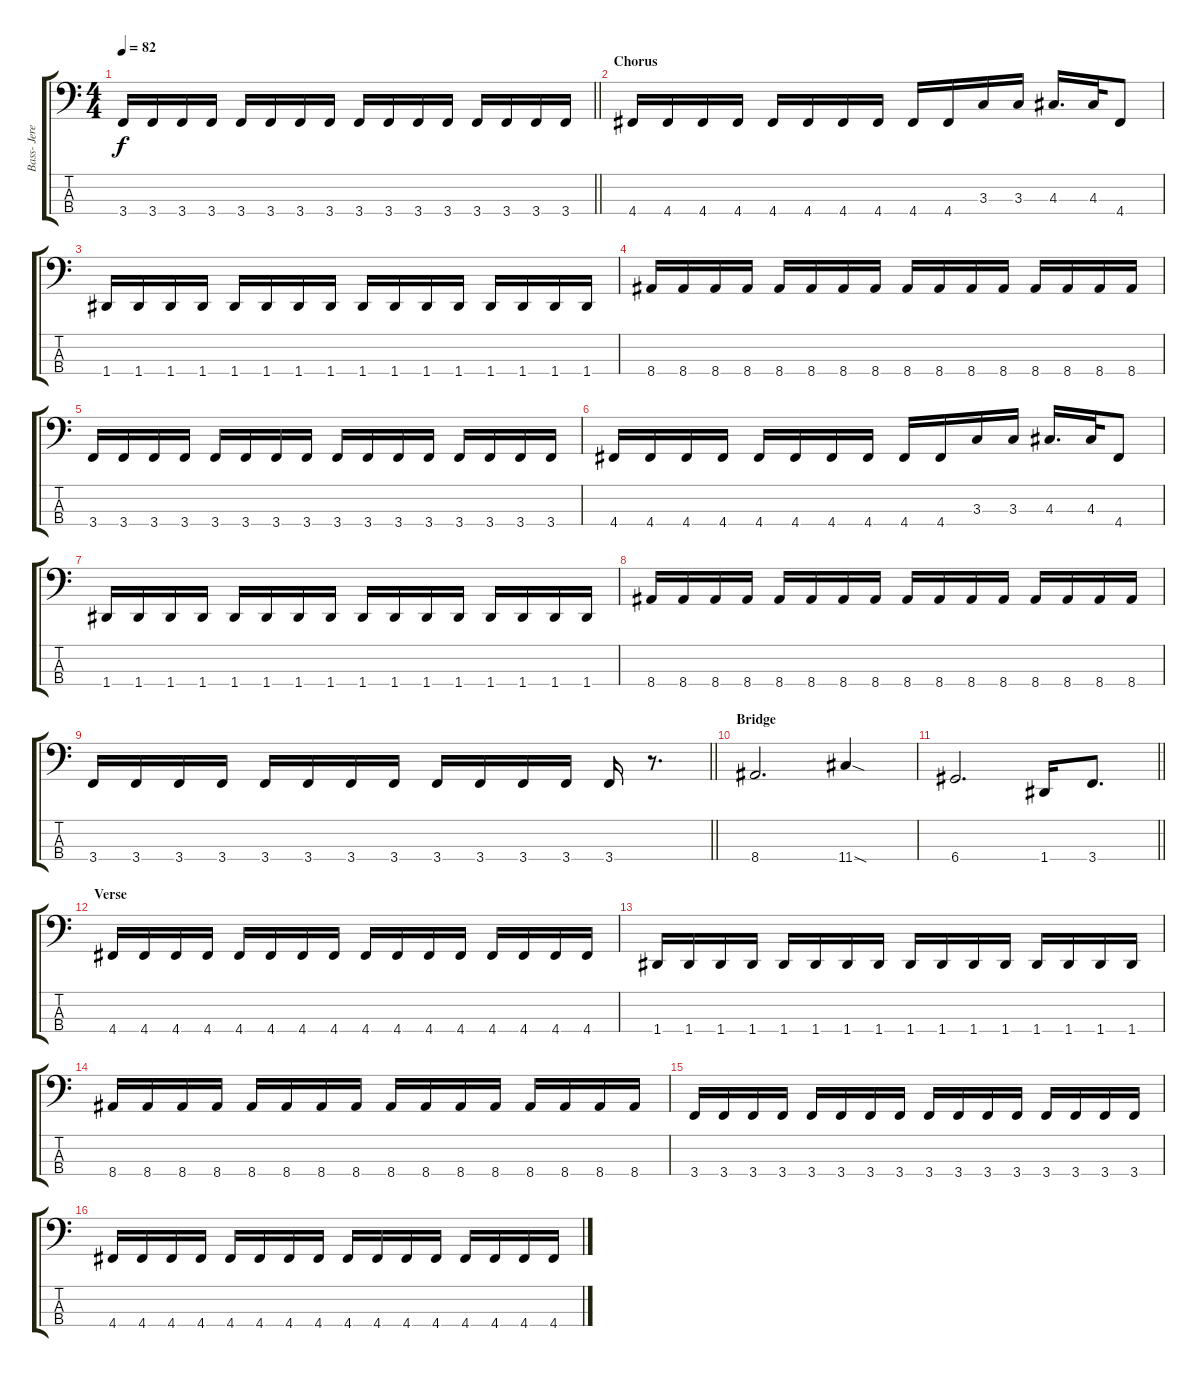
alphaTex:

\track ("Bass- Jeremy Davis" "Bass- Jere") {instrument electricbassfinger}
\staff {score tabs}
\tuning (G2 D2 A1 D1) {hide}
\ts (4 4)
\tempo 82
\clef f4
\barLineRight lightlight
\ks c
3.4.16{dy f} 3.4.16 3.4.16 3.4.16 3.4.16 3.4.16 3.4.16 3.4.16 3.4.16 3.4.16 3.4.16 3.4.16 3.4.16 3.4.16 3.4.16 3.4.16 |
\section ("" "Chorus")
4.4.16 4.4.16 4.4.16 4.4.16 4.4.16 4.4.16 4.4.16 4.4.16 4.4.16 4.4.16 3.3.16 3.3.16 4.3.16{d} 4.3.32 4.4.8 |
1.4.16 1.4.16 1.4.16 1.4.16 1.4.16 1.4.16 1.4.16 1.4.16 1.4.16 1.4.16 1.4.16 1.4.16 1.4.16 1.4.16 1.4.16 1.4.16 |
8.4.16 8.4.16 8.4.16 8.4.16 8.4.16 8.4.16 8.4.16 8.4.16 8.4.16 8.4.16 8.4.16 8.4.16 8.4.16 8.4.16 8.4.16 8.4.16 |
3.4.16 3.4.16 3.4.16 3.4.16 3.4.16 3.4.16 3.4.16 3.4.16 3.4.16 3.4.16 3.4.16 3.4.16 3.4.16 3.4.16 3.4.16 3.4.16 |
4.4.16 4.4.16 4.4.16 4.4.16 4.4.16 4.4.16 4.4.16 4.4.16 4.4.16 4.4.16 3.3.16 3.3.16 4.3.16{d} 4.3.32 4.4.8 |
1.4.16 1.4.16 1.4.16 1.4.16 1.4.16 1.4.16 1.4.16 1.4.16 1.4.16 1.4.16 1.4.16 1.4.16 1.4.16 1.4.16 1.4.16 1.4.16 |
8.4.16 8.4.16 8.4.16 8.4.16 8.4.16 8.4.16 8.4.16 8.4.16 8.4.16 8.4.16 8.4.16 8.4.16 8.4.16 8.4.16 8.4.16 8.4.16 |
\barLineRight lightlight
3.4.16 3.4.16 3.4.16 3.4.16 3.4.16 3.4.16 3.4.16 3.4.16 3.4.16 3.4.16 3.4.16 3.4.16 3.4.16 r.8{d} |
\section ("" "Bridge")
8.4.2{d} 11.4{sod}.4 |
\barLineRight lightlight
6.4.2{d} 1.4.16 3.4.8{d} |
\section ("" "Verse")
4.4.16 4.4.16 4.4.16 4.4.16 4.4.16 4.4.16 4.4.16 4.4.16 4.4.16 4.4.16 4.4.16 4.4.16 4.4.16 4.4.16 4.4.16 4.4.16 |
1.4.16 1.4.16 1.4.16 1.4.16 1.4.16 1.4.16 1.4.16 1.4.16 1.4.16 1.4.16 1.4.16 1.4.16 1.4.16 1.4.16 1.4.16 1.4.16 |
8.4.16 8.4.16 8.4.16 8.4.16 8.4.16 8.4.16 8.4.16 8.4.16 8.4.16 8.4.16 8.4.16 8.4.16 8.4.16 8.4.16 8.4.16 8.4.16 |
3.4.16 3.4.16 3.4.16 3.4.16 3.4.16 3.4.16 3.4.16 3.4.16 3.4.16 3.4.16 3.4.16 3.4.16 3.4.16 3.4.16 3.4.16 3.4.16 |
4.4.16 4.4.16 4.4.16 4.4.16 4.4.16 4.4.16 4.4.16 4.4.16 4.4.16 4.4.16 4.4.16 4.4.16 4.4.16 4.4.16 4.4.16 4.4.16
